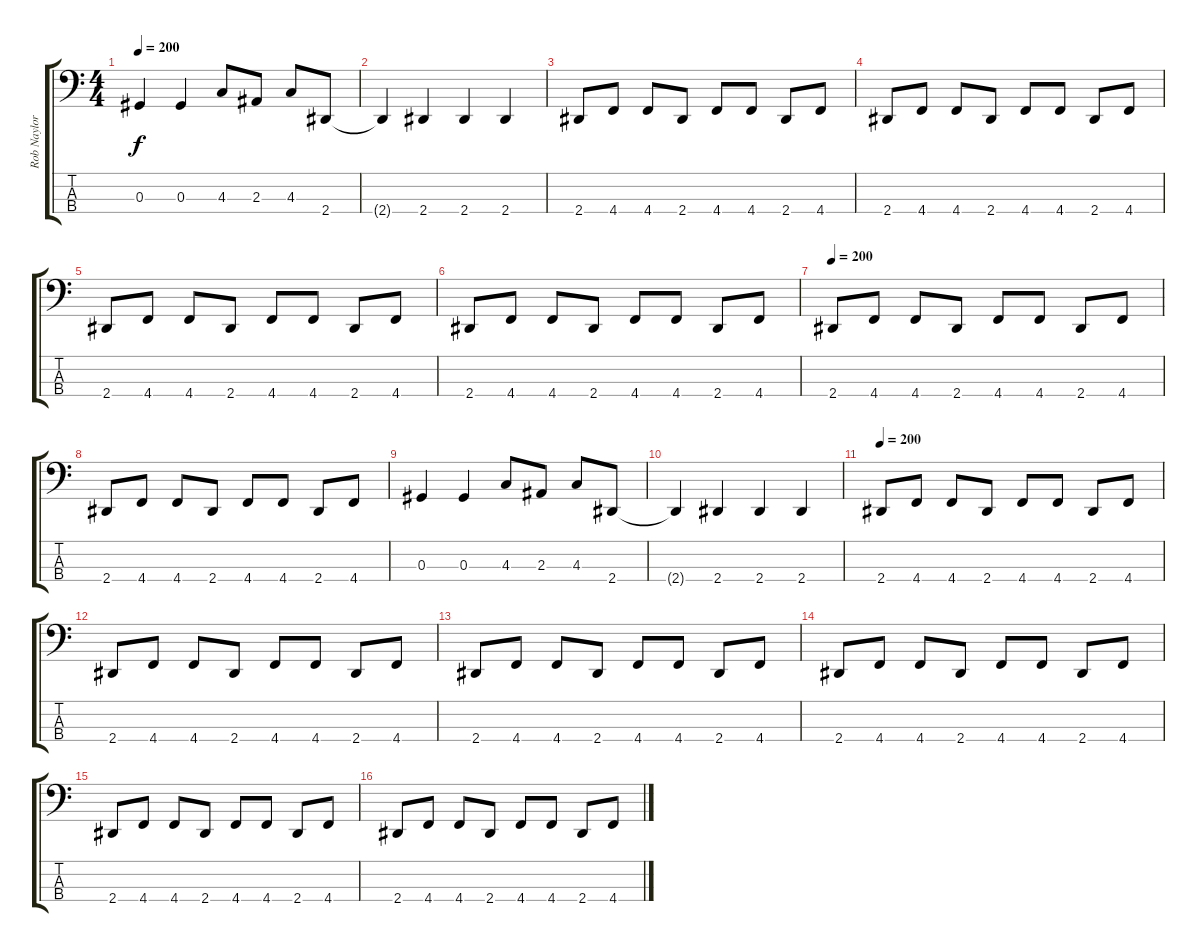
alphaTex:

\track ("Rob Naylor" "Rob Naylor") {instrument electricbasspick}
\staff {score tabs}
\tuning (Gb2 Db2 Ab1 Db1) {hide}
\ts (4 4)
\tempo 200
\clef f4
\ks c
0.3.4{dy f} 0.3.4 4.3.8 2.3.8 4.3.8 2.4.8 |
2.4{t}.4 2.4.4 2.4.4 2.4.4 |
2.4.8 4.4.8 4.4.8 2.4.8 4.4.8 4.4.8 2.4.8 4.4.8 |
2.4.8 4.4.8 4.4.8 2.4.8 4.4.8 4.4.8 2.4.8 4.4.8 |
2.4.8 4.4.8 4.4.8 2.4.8 4.4.8 4.4.8 2.4.8 4.4.8 |
2.4.8 4.4.8 4.4.8 2.4.8 4.4.8 4.4.8 2.4.8 4.4.8 |
\tempo 200
2.4.8 4.4.8 4.4.8 2.4.8 4.4.8 4.4.8 2.4.8 4.4.8 |
2.4.8 4.4.8 4.4.8 2.4.8 4.4.8 4.4.8 2.4.8 4.4.8 |
0.3.4 0.3.4 4.3.8 2.3.8 4.3.8 2.4.8 |
2.4{t}.4 2.4.4 2.4.4 2.4.4 |
\tempo 200
2.4.8 4.4.8 4.4.8 2.4.8 4.4.8 4.4.8 2.4.8 4.4.8 |
2.4.8 4.4.8 4.4.8 2.4.8 4.4.8 4.4.8 2.4.8 4.4.8 |
2.4.8 4.4.8 4.4.8 2.4.8 4.4.8 4.4.8 2.4.8 4.4.8 |
2.4.8 4.4.8 4.4.8 2.4.8 4.4.8 4.4.8 2.4.8 4.4.8 |
2.4.8 4.4.8 4.4.8 2.4.8 4.4.8 4.4.8 2.4.8 4.4.8 |
2.4.8 4.4.8 4.4.8 2.4.8 4.4.8 4.4.8 2.4.8 4.4.8
